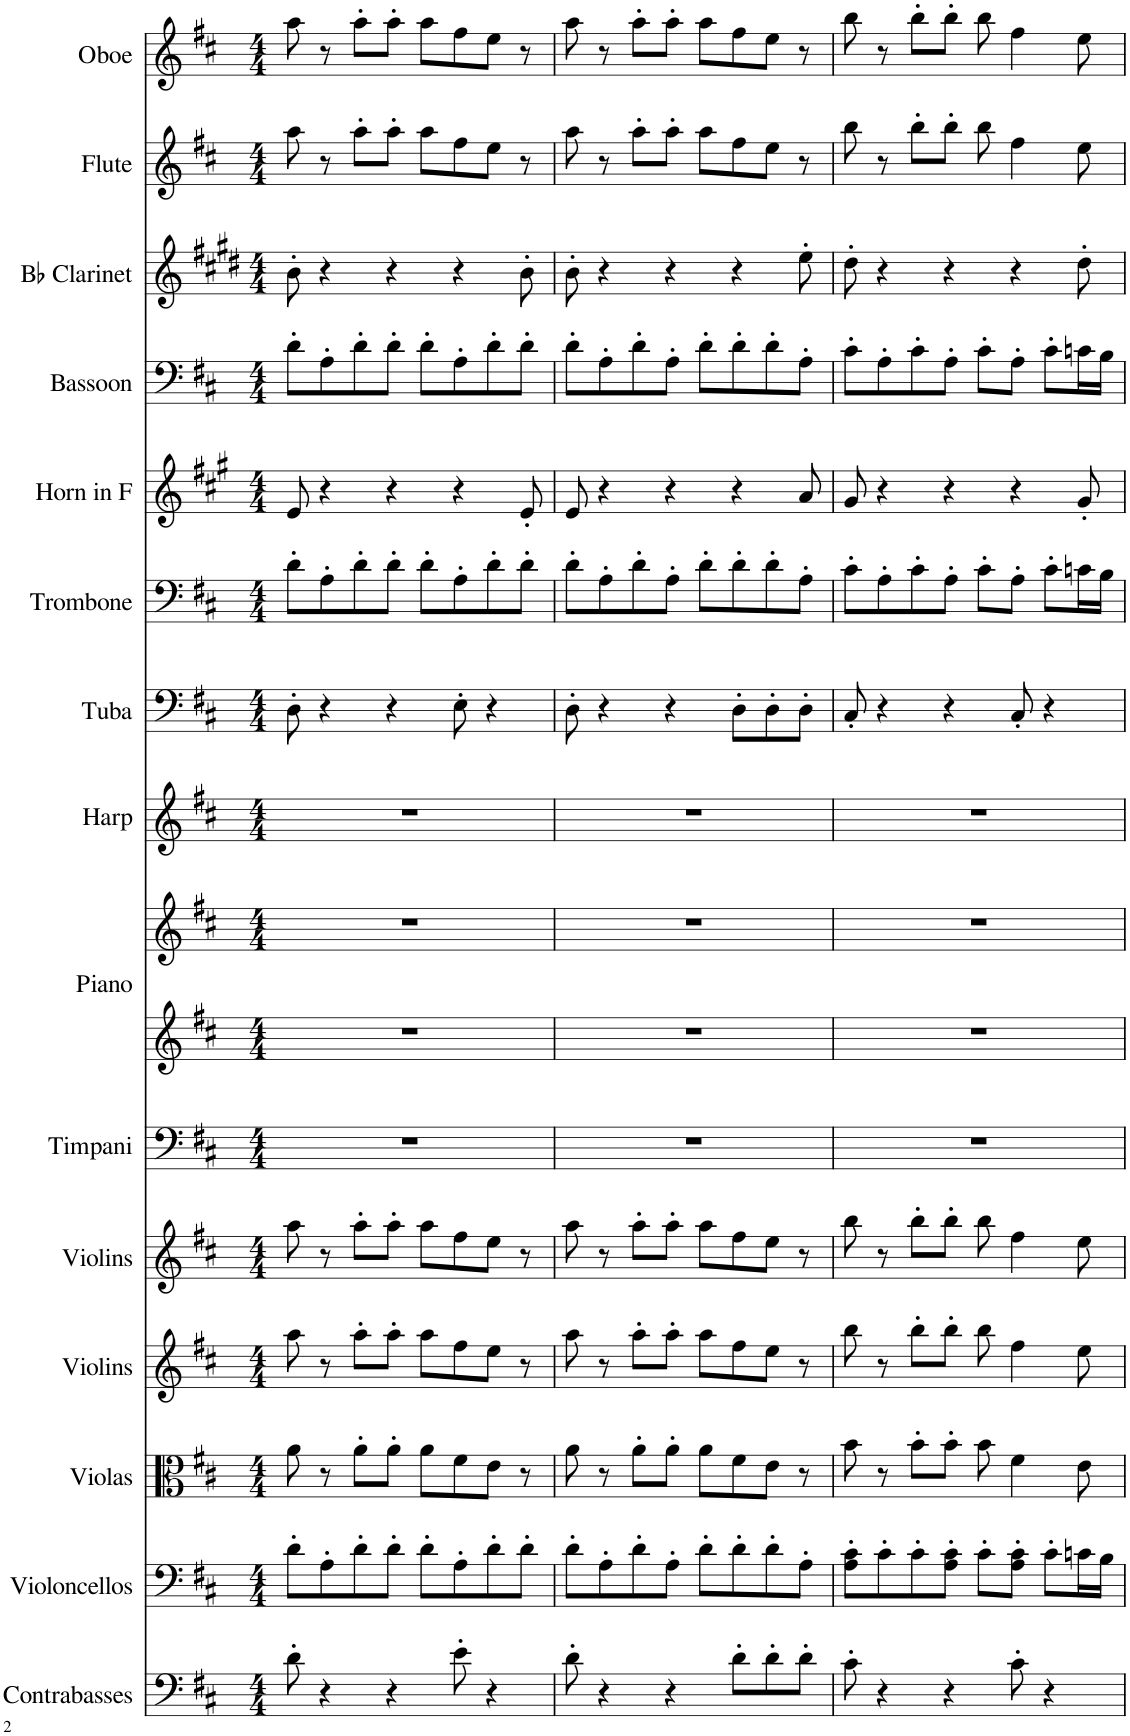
**kern	**kern	**kern	**kern	**kern	**kern	**kern	**kern	**kern	**kern	**kern	**kern	**kern	**kern	**kern	**kern
*part15	*part14	*part13	*part12	*part11	*part10	*part9	*part9	*part8	*part7	*part6	*part5	*part4	*part3	*part2	*part1
*staff16	*staff15	*staff14	*staff13	*staff12	*staff11	*staff10	*staff9	*staff8	*staff7	*staff6	*staff5	*staff4	*staff3	*staff2	*staff1
*I"Contrabasses	*I"Violoncellos	*I"Violas	*I"Violins	*I"Violins	*I"Timpani	*I"Piano	*	*I"Harp	*I"Tuba	*I"Trombone	*I"Horn in F	*I"Bassoon	*I"Bb Clarinet	*I"Flute	*I"Oboe
*I'Cbs.	*I'Vcs.	*I'Vlas.	*I'Vlns.	*I'Vlns.	*I'Timp.	*I'Pno.	*	*I'Hrp.	*I'Tba.	*I'Tbn.	*	*I'Bsn.	*I'Bb Cl.	*I'Fl.	*I'Ob.
*clefF4	*clefF4	*clefC3	*clefG2	*clefG2	*clefF4	*clefG2	*clefG2	*clefG2	*clefF4	*clefF4	*clefG2	*clefF4	*clefG2	*clefG2	*clefG2
*Trd7c12	*	*	*	*	*	*	*	*	*	*	*Trd4c7	*	*Trd1c2	*	*
*k[f#c#]	*k[f#c#]	*k[f#c#]	*k[f#c#]	*k[f#c#]	*k[f#c#]	*k[f#c#]	*k[f#c#]	*k[f#c#]	*k[f#c#]	*k[f#c#]	*k[f#c#g#]	*k[f#c#]	*k[f#c#g#d#]	*k[f#c#]	*k[f#c#]
*M4/4	*M4/4	*M4/4	*M4/4	*M4/4	*M4/4	*M4/4	*M4/4	*M4/4	*M4/4	*M4/4	*M4/4	*M4/4	*M4/4	*M4/4	*M4/4
=1	=1	=1	=1	=1	=1	=1	=1	=1	=1	=1	=1	=1	=1	=1	=1
8d'\	8d'\L	8a\	8aa\	8aa\	1r	1r	1r	1r	8D'\	8d'\L	8e/	8d'\L	8b'\	8aa\	8aa\
4r	8A'\	8r	8r	8r	.	.	.	.	4r	8A'\	4r	8A'\	4r	8r	8r
.	8d'\	8a'\L	8aa'\L	8aa'\L	.	.	.	.	.	8d'\	.	8d'\	.	8aa'\L	8aa'\L
4r	8d'\J	8a'\J	8aa'\J	8aa'\J	.	.	.	.	4r	8d'\J	4r	8d'\J	4r	8aa'\J	8aa'\J
.	8d'\L	8a\L	8aa\L	8aa\L	.	.	.	.	.	8d'\L	.	8d'\L	.	8aa\L	8aa\L
8e'\	8A'\	8f#\	8ff#\	8ff#\	.	.	.	.	8E'\	8A'\	4r	8A'\	4r	8ff#\	8ff#\
4r	8d'\	8e\J	8ee\J	8ee\J	.	.	.	.	4r	8d'\	.	8d'\	.	8ee\J	8ee\J
.	8d'\J	8r	8r	8r	.	.	.	.	.	8d'\J	8e'/	8d'\J	8b'\	8r	8r
=2	=2	=2	=2	=2	=2	=2	=2	=2	=2	=2	=2	=2	=2	=2	=2
8d'\	8d'\L	8a\	8aa\	8aa\	1r	1r	1r	1r	8D'\	8d'\L	8e/	8d'\L	8b'\	8aa\	8aa\
4r	8A'\	8r	8r	8r	.	.	.	.	4r	8A'\	4r	8A'\	4r	8r	8r
.	8d'\	8a'\L	8aa'\L	8aa'\L	.	.	.	.	.	8d'\	.	8d'\	.	8aa'\L	8aa'\L
4r	8A'\J	8a'\J	8aa'\J	8aa'\J	.	.	.	.	4r	8A'\J	4r	8A'\J	4r	8aa'\J	8aa'\J
.	8d'\L	8a\L	8aa\L	8aa\L	.	.	.	.	.	8d'\L	.	8d'\L	.	8aa\L	8aa\L
8d'\L	8d'\	8f#\	8ff#\	8ff#\	.	.	.	.	8D'\L	8d'\	4r	8d'\	4r	8ff#\	8ff#\
8d'\	8d'\	8e\J	8ee\J	8ee\J	.	.	.	.	8D'\	8d'\	.	8d'\	.	8ee\J	8ee\J
8d'\J	8A'\J	8r	8r	8r	.	.	.	.	8D'\J	8A'\J	8a/	8A'\J	8ee'\	8r	8r
=3	=3	=3	=3	=3	=3	=3	=3	=3	=3	=3	=3	=3	=3	=3	=3
8c#'\	8A\' 8c#\'L	8b\	8bb\	8bb\	1r	1r	1r	1r	8C#'/	8c#'\L	8g#/	8c#'\L	8dd#'\	8bb\	8bb\
4r	8c#'\	8r	8r	8r	.	.	.	.	4r	8A'\	4r	8A'\	4r	8r	8r
.	8c#'\	8b'\L	8bb'\L	8bb'\L	.	.	.	.	.	8c#'\	.	8c#'\	.	8bb'\L	8bb'\L
4r	8A\' 8c#\'J	8b'\J	8bb'\J	8bb'\J	.	.	.	.	4r	8A'\J	4r	8A'\J	4r	8bb'\J	8bb'\J
.	8c#'\L	8b\	8bb\	8bb\	.	.	.	.	.	8c#'\L	.	8c#'\L	.	8bb\	8bb\
8c#'\	8A\' 8c#\'J	4f#\	4ff#\	4ff#\	.	.	.	.	8C#'/	8A'\J	4r	8A'\J	4r	4ff#\	4ff#\
4r	8c#'\L	.	.	.	.	.	.	.	4r	8c#'\L	.	8c#'\L	.	.	.
.	16cn\L	8e\	8ee\	8ee\	.	.	.	.	.	16cn\L	8g#'/	16cn\L	8dd#'\	8ee\	8ee\
.	16B\JJ	.	.	.	.	.	.	.	.	16B\JJ	.	16B\JJ	.	.	.
=	=	=	=	=	=	=	=	=	=	=	=	=	=	=	=
*-	*-	*-	*-	*-	*-	*-	*-	*-	*-	*-	*-	*-	*-	*-	*-
